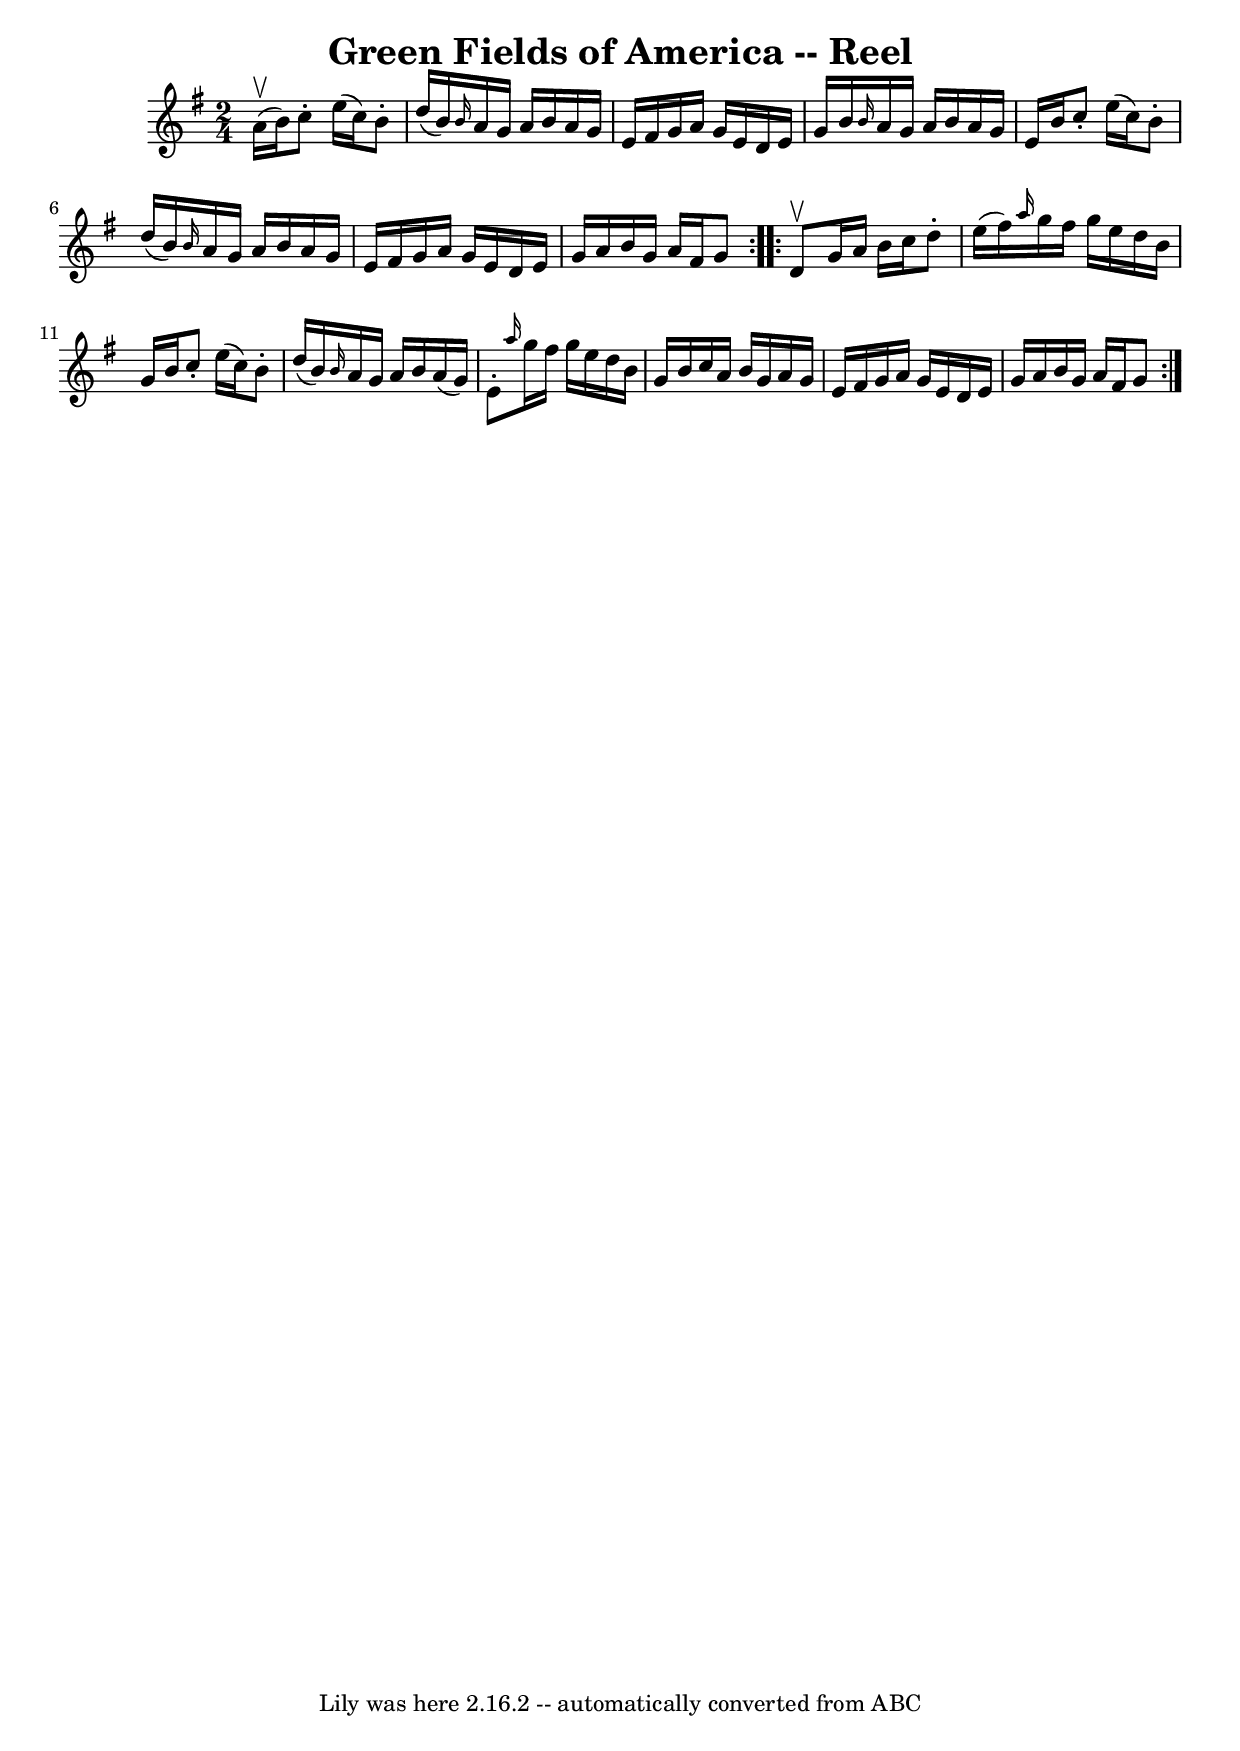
\version "2.16.2"
\include "Mammoth.ily"
\header {
  %% book = "Ryan's Mammoth Collection"
  crossRefNumber = "1"
  footnotes = ""
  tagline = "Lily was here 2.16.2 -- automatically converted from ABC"
  title = "Green Fields of America -- Reel"

}
voicedefault =  {



  \repeat volta 2 {

    \time 2/4 
    \key g \major     a'16^\upbow(b'16)  |
    c''8-. e''16 (c''16) b'8-. d''16 (b'16)   |
    \grace { b'16  
	   }        a'16 g'16 a'16 b'16 a'16 g'16 e'16 fis'16     |
         g'16 a'16 g'16 e'16 d'16 e'16 g'16 b'16     |
    
    \grace { b'16  
	   } a'16 g'16 a'16 b'16 a'16 g'16 e'16         b'16     |
    c''8-. e''16 (c''16) b'8-. d''16 (b'16)   |
    \grace { b'16  
	   } a'16 g'16 a'16 b'16 a'16         g'16 e'16 fis'16     |
    g'16 a'16 g'16 e'16 d'16         e'16 g'16 a'16     |
    b'16 g'16 a'16 fis'16 g'8    

  } 
  \repeat volta 2 {     d'8^\upbow  |
    g'16 a'16 b'16 c''16       d''8-. e''16 (fis''16)    |
    \grace { a''16  
	   } g''16         fis''16 g''16 e''16 d''16 b'16 g'16 b'16     |
    c''8-. e''16 (c''16) b'8-. d''16 (b'16)   |
    \grace {    
      b'16       } a'16 g'16 a'16 b'16 a'16 (g'16) e'8-.    |
    
    \grace { a''16  
	   } g''16 fis''16 g''16 e''16 d''16 b'16       g'16 b'16     |
    c''16 a'16 b'16 g'16 a'16 g'16         e'16 fis'16     |
    g'16 a'16 g'16 e'16 d'16 e'16         g'16 a'16     |
    b'16 g'16 a'16 fis'16 g'8    
  }   

}

\score{
  <<

    \context Staff="default"
    {
      \voicedefault 
      
    }

  >>
  \layout {
    
  }
  \midi {
  }

}
